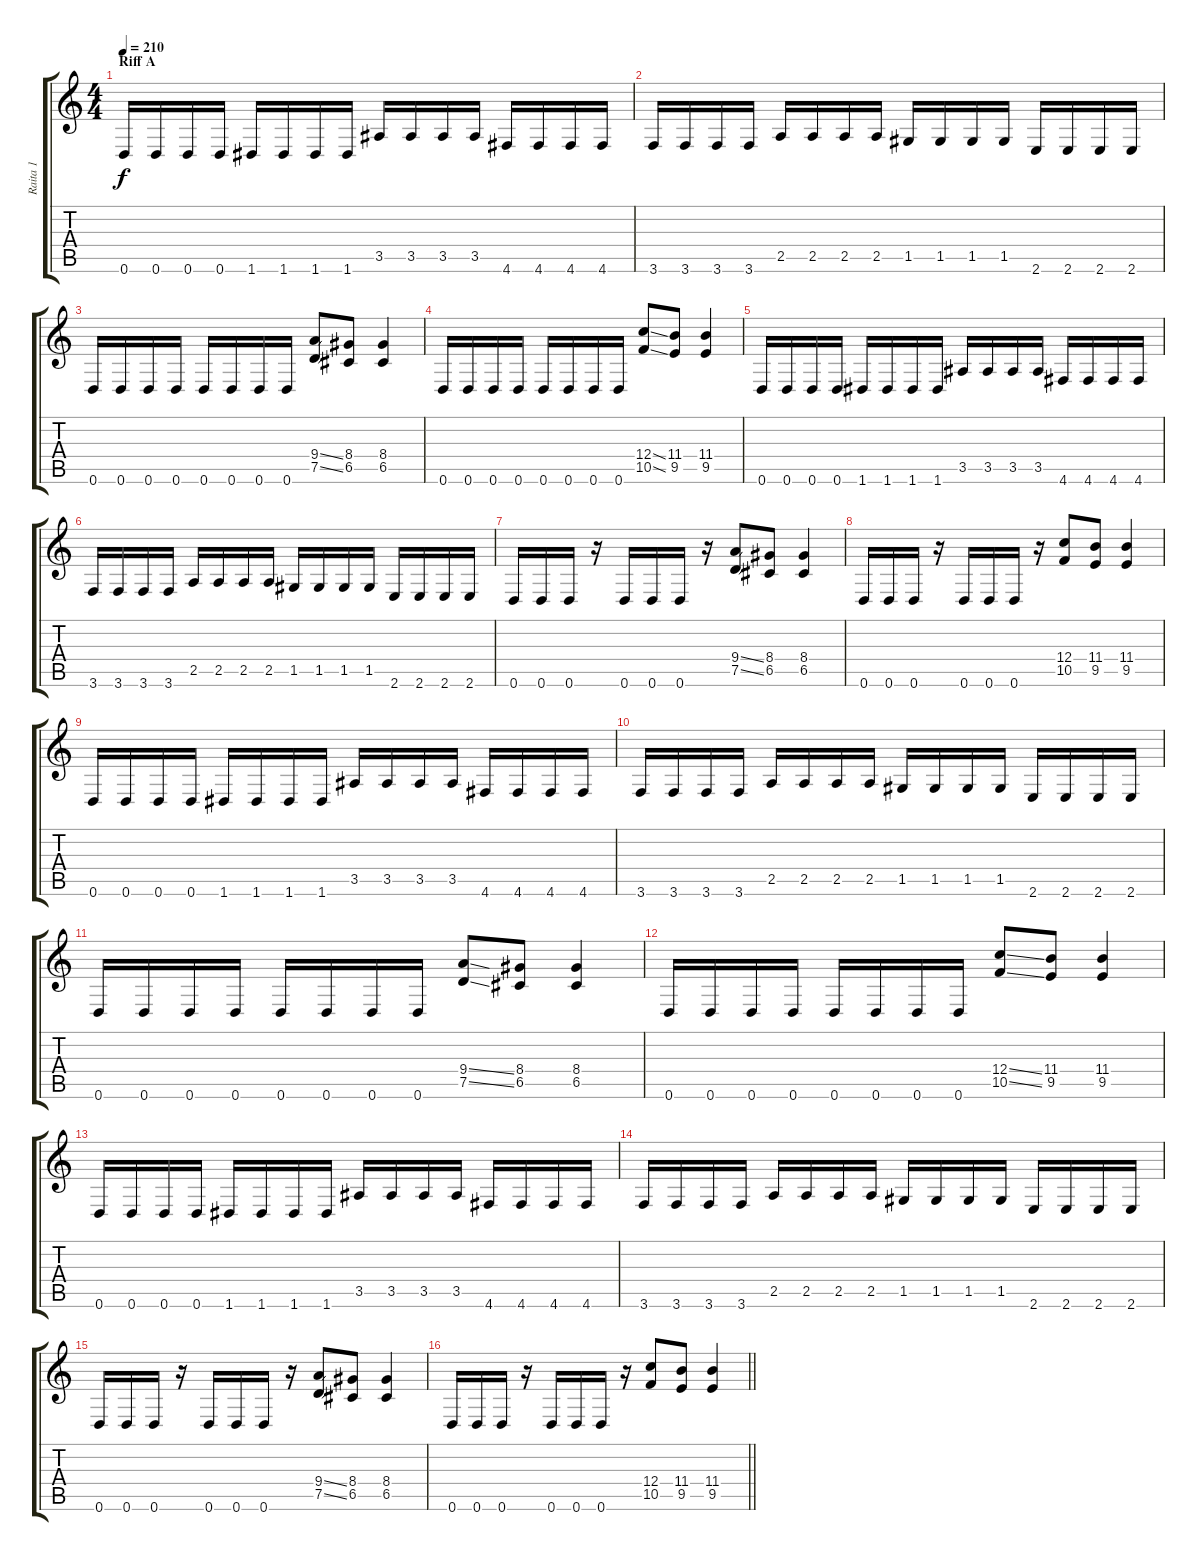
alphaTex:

\track ("Raita 1" "Raita 1") {instrument distortionguitar}
\staff {score tabs}
\tuning (D4 A3 F3 C3 G2 D2) {hide}
\ts (4 4)
\section ("" "Riff A")
\tempo 210
\clef g2
\ks c
0.6.16{dy f} 0.6.16 0.6.16 0.6.16 1.6.16 1.6.16 1.6.16 1.6.16 3.5.16 3.5.16 3.5.16 3.5.16 4.6.16 4.6.16 4.6.16 4.6.16 |
3.6.16 3.6.16 3.6.16 3.6.16 2.5.16 2.5.16 2.5.16 2.5.16 1.5.16 1.5.16 1.5.16 1.5.16 2.6.16 2.6.16 2.6.16 2.6.16 |
0.6.16 0.6.16 0.6.16 0.6.16 0.6.16 0.6.16 0.6.16 0.6.16 (9.4{ss} 7.5{ss}).8 (8.4 6.5).8 (8.4 6.5).4 |
0.6.16 0.6.16 0.6.16 0.6.16 0.6.16 0.6.16 0.6.16 0.6.16 (12.4{ss} 10.5{ss}).8 (11.4 9.5).8 (11.4 9.5).4 |
0.6.16 0.6.16 0.6.16 0.6.16 1.6.16 1.6.16 1.6.16 1.6.16 3.5.16 3.5.16 3.5.16 3.5.16 4.6.16 4.6.16 4.6.16 4.6.16 |
3.6.16 3.6.16 3.6.16 3.6.16 2.5.16 2.5.16 2.5.16 2.5.16 1.5.16 1.5.16 1.5.16 1.5.16 2.6.16 2.6.16 2.6.16 2.6.16 |
0.6.16 0.6.16 0.6.16 r.16 0.6.16 0.6.16 0.6.16 r.16 (9.4{ss} 7.5{ss}).8 (8.4 6.5).8 (8.4 6.5).4 |
0.6.16 0.6.16 0.6.16 r.16 0.6.16 0.6.16 0.6.16 r.16 (12.4 10.5).8 (11.4 9.5).8 (11.4 9.5).4 |
0.6.16 0.6.16 0.6.16 0.6.16 1.6.16 1.6.16 1.6.16 1.6.16 3.5.16 3.5.16 3.5.16 3.5.16 4.6.16 4.6.16 4.6.16 4.6.16 |
3.6.16 3.6.16 3.6.16 3.6.16 2.5.16 2.5.16 2.5.16 2.5.16 1.5.16 1.5.16 1.5.16 1.5.16 2.6.16 2.6.16 2.6.16 2.6.16 |
0.6.16 0.6.16 0.6.16 0.6.16 0.6.16 0.6.16 0.6.16 0.6.16 (9.4{ss} 7.5{ss}).8 (8.4 6.5).8 (8.4 6.5).4 |
0.6.16 0.6.16 0.6.16 0.6.16 0.6.16 0.6.16 0.6.16 0.6.16 (12.4{ss} 10.5{ss}).8 (11.4 9.5).8 (11.4 9.5).4 |
0.6.16 0.6.16 0.6.16 0.6.16 1.6.16 1.6.16 1.6.16 1.6.16 3.5.16 3.5.16 3.5.16 3.5.16 4.6.16 4.6.16 4.6.16 4.6.16 |
3.6.16 3.6.16 3.6.16 3.6.16 2.5.16 2.5.16 2.5.16 2.5.16 1.5.16 1.5.16 1.5.16 1.5.16 2.6.16 2.6.16 2.6.16 2.6.16 |
0.6.16 0.6.16 0.6.16 r.16 0.6.16 0.6.16 0.6.16 r.16 (9.4{ss} 7.5{ss}).8 (8.4 6.5).8 (8.4 6.5).4 |
\barLineRight lightlight
0.6.16 0.6.16 0.6.16 r.16 0.6.16 0.6.16 0.6.16 r.16 (12.4 10.5).8 (11.4 9.5).8 (11.4 9.5).4
